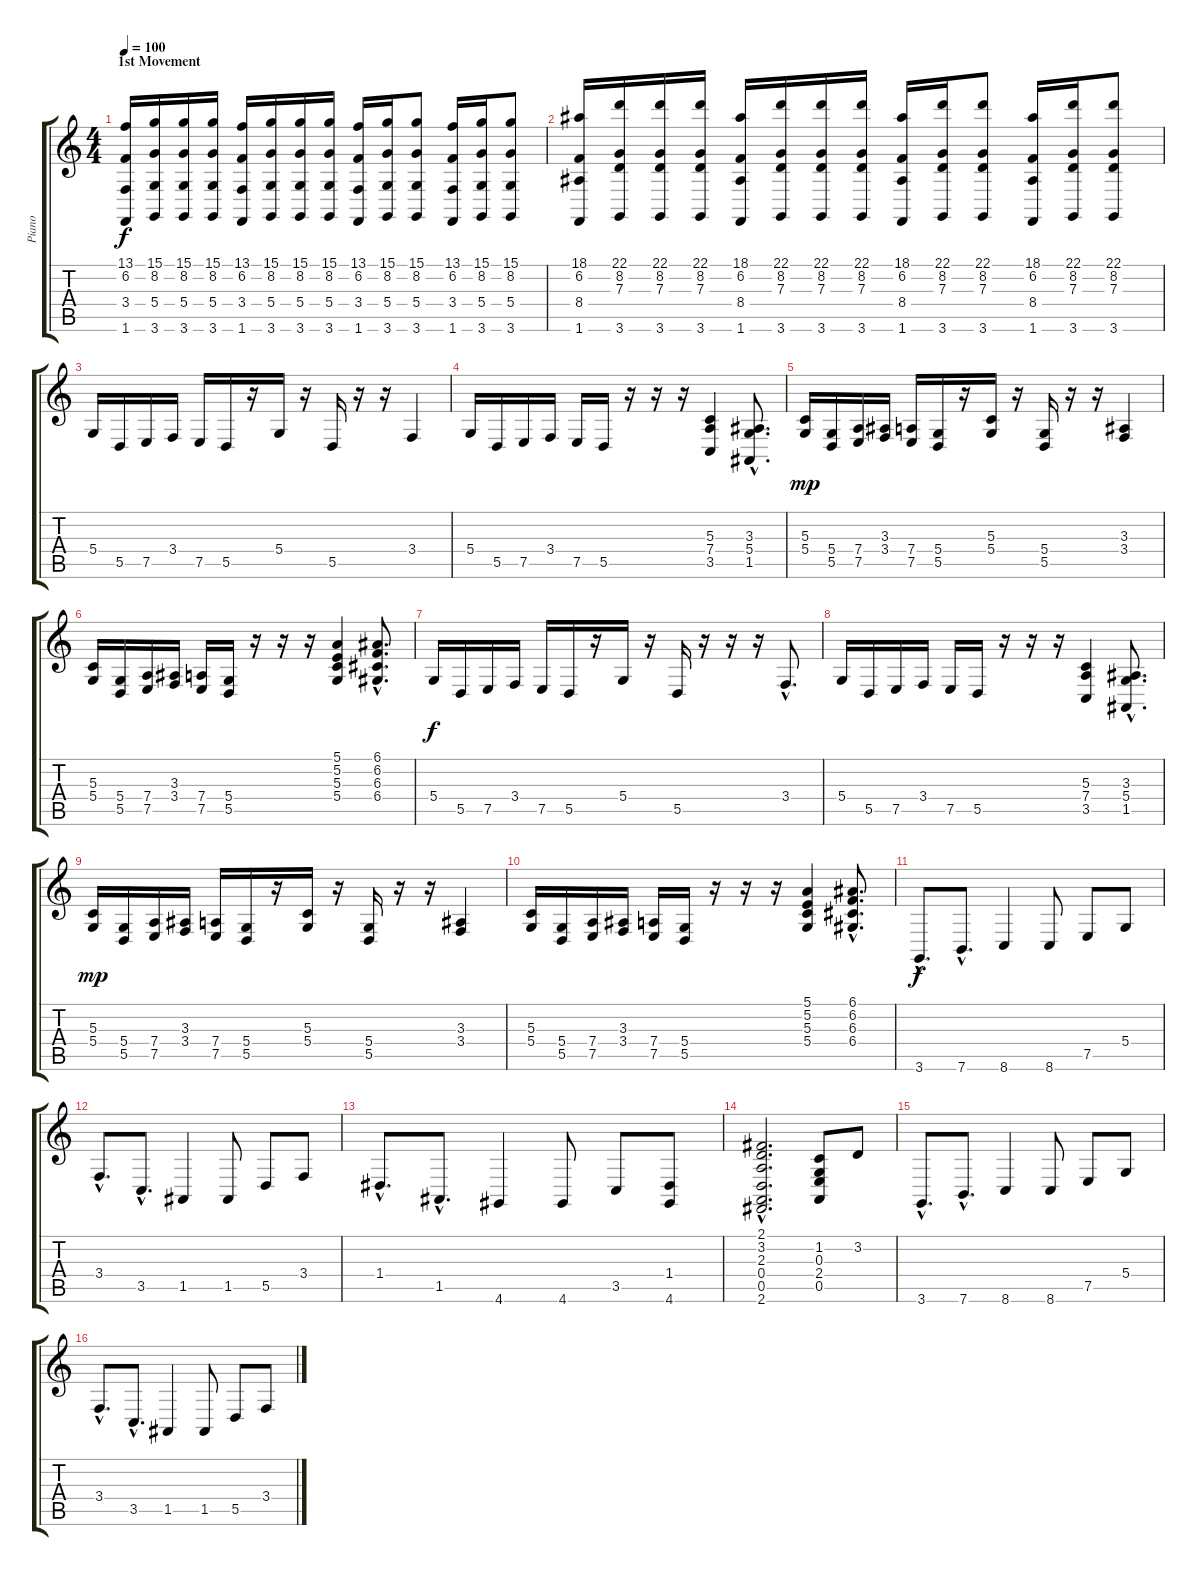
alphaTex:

\track ("Piano" "Piano") {instrument acousticgrandpiano}
\staff {score tabs}
\tuning (E4 B3 G3 D3 A2 E2) {hide}
\ts (4 4)
\section ("" "1st Movement")
\tempo 100
\clef g2
\ks c
(13.1 6.2 3.4 1.6).16{dy f instrument acousticgrandpiano} (15.1 8.2 5.4 3.6).16 (15.1 8.2 5.4 3.6).16 (15.1 8.2 5.4 3.6).16 (13.1 6.2 3.4 1.6).16 (15.1 8.2 5.4 3.6).16 (15.1 8.2 5.4 3.6).16 (15.1 8.2 5.4 3.6).16 (13.1 6.2 3.4 1.6).16 (15.1 8.2 5.4 3.6).16 (15.1 8.2 5.4 3.6).8 (13.1 6.2 3.4 1.6).16 (15.1 8.2 5.4 3.6).16 (15.1 8.2 5.4 3.6).8 |
(18.1 6.2 8.4 1.6).16 (22.1 8.2 7.3 3.6).16 (22.1 8.2 7.3 3.6).16 (22.1 8.2 7.3 3.6).16 (18.1 6.2 8.4 1.6).16 (22.1 8.2 7.3 3.6).16 (22.1 8.2 7.3 3.6).16 (22.1 8.2 7.3 3.6).16 (18.1 6.2 8.4 1.6).16 (22.1 8.2 7.3 3.6).16 (22.1 8.2 7.3 3.6).8 (18.1 6.2 8.4 1.6).16 (22.1 8.2 7.3 3.6).16 (22.1 8.2 7.3 3.6).8 |
5.4.16 5.5.16 7.5.16 3.4.16 7.5.16 5.5.16 r.16 5.4.16 r.16 5.5.16 r.16 r.16 3.4.4 |
5.4.16 5.5.16 7.5.16 3.4.16 7.5.16 5.5.16 r.16 r.16 r.16 (5.3 7.4 3.5).4 (3.3{hac} 5.4{hac} 1.5{hac}).8{d} |
(5.3 5.4).16{dy mp} (5.4 5.5).16 (7.4 7.5).16 (3.3 3.4).16 (7.4 7.5).16 (5.4 5.5).16 r.16 (5.3 5.4).16 r.16 (5.4 5.5).16 r.16 r.16 (3.3 3.4).4 |
(5.3 5.4).16 (5.4 5.5).16 (7.4 7.5).16 (3.3 3.4).16 (7.4 7.5).16 (5.4 5.5).16 r.16 r.16 r.16 (5.1 5.2 5.3 5.4).4 (6.1{hac} 6.2{hac} 6.3{hac} 6.4{hac}).8{d} |
5.4.16{dy f} 5.5.16 7.5.16 3.4.16 7.5.16 5.5.16 r.16 5.4.16 r.16 5.5.16 r.16 r.16 r.16 3.4{hac}.8{d} |
5.4.16 5.5.16 7.5.16 3.4.16 7.5.16 5.5.16 r.16 r.16 r.16 (5.3 7.4 3.5).4 (3.3{hac} 5.4{hac} 1.5{hac}).8{d} |
(5.3 5.4).16{dy mp} (5.4 5.5).16 (7.4 7.5).16 (3.3 3.4).16 (7.4 7.5).16 (5.4 5.5).16 r.16 (5.3 5.4).16 r.16 (5.4 5.5).16 r.16 r.16 (3.3 3.4).4 |
(5.3 5.4).16 (5.4 5.5).16 (7.4 7.5).16 (3.3 3.4).16 (7.4 7.5).16 (5.4 5.5).16 r.16 r.16 r.16 (5.1 5.2 5.3 5.4).4 (6.1{hac} 6.2{hac} 6.3{hac} 6.4{hac}).8{d} |
3.6{hac}.8{d dy f} 7.6{hac}.8{d} 8.6.4 8.6.8 7.5.8 5.4.8 |
3.4{hac}.8{d} 3.5{hac}.8{d} 1.5.4 1.5.8 5.5.8 3.4.8 |
1.4{hac}.8{d} 1.5{hac}.8{d} 4.6.4 4.6.8 3.5.8 (1.4 4.6).8 |
(2.1{hac} 3.2{hac} 2.3{hac} 0.4{hac} 0.5{hac} 2.6{hac}).2{d} (1.2 0.3 2.4 0.5).8 3.2.8 |
3.6{hac}.8{d} 7.6{hac}.8{d} 8.6.4 8.6.8 7.5.8 5.4.8 |
3.4{hac}.8{d} 3.5{hac}.8{d} 1.5.4 1.5.8 5.5.8 3.4.8
